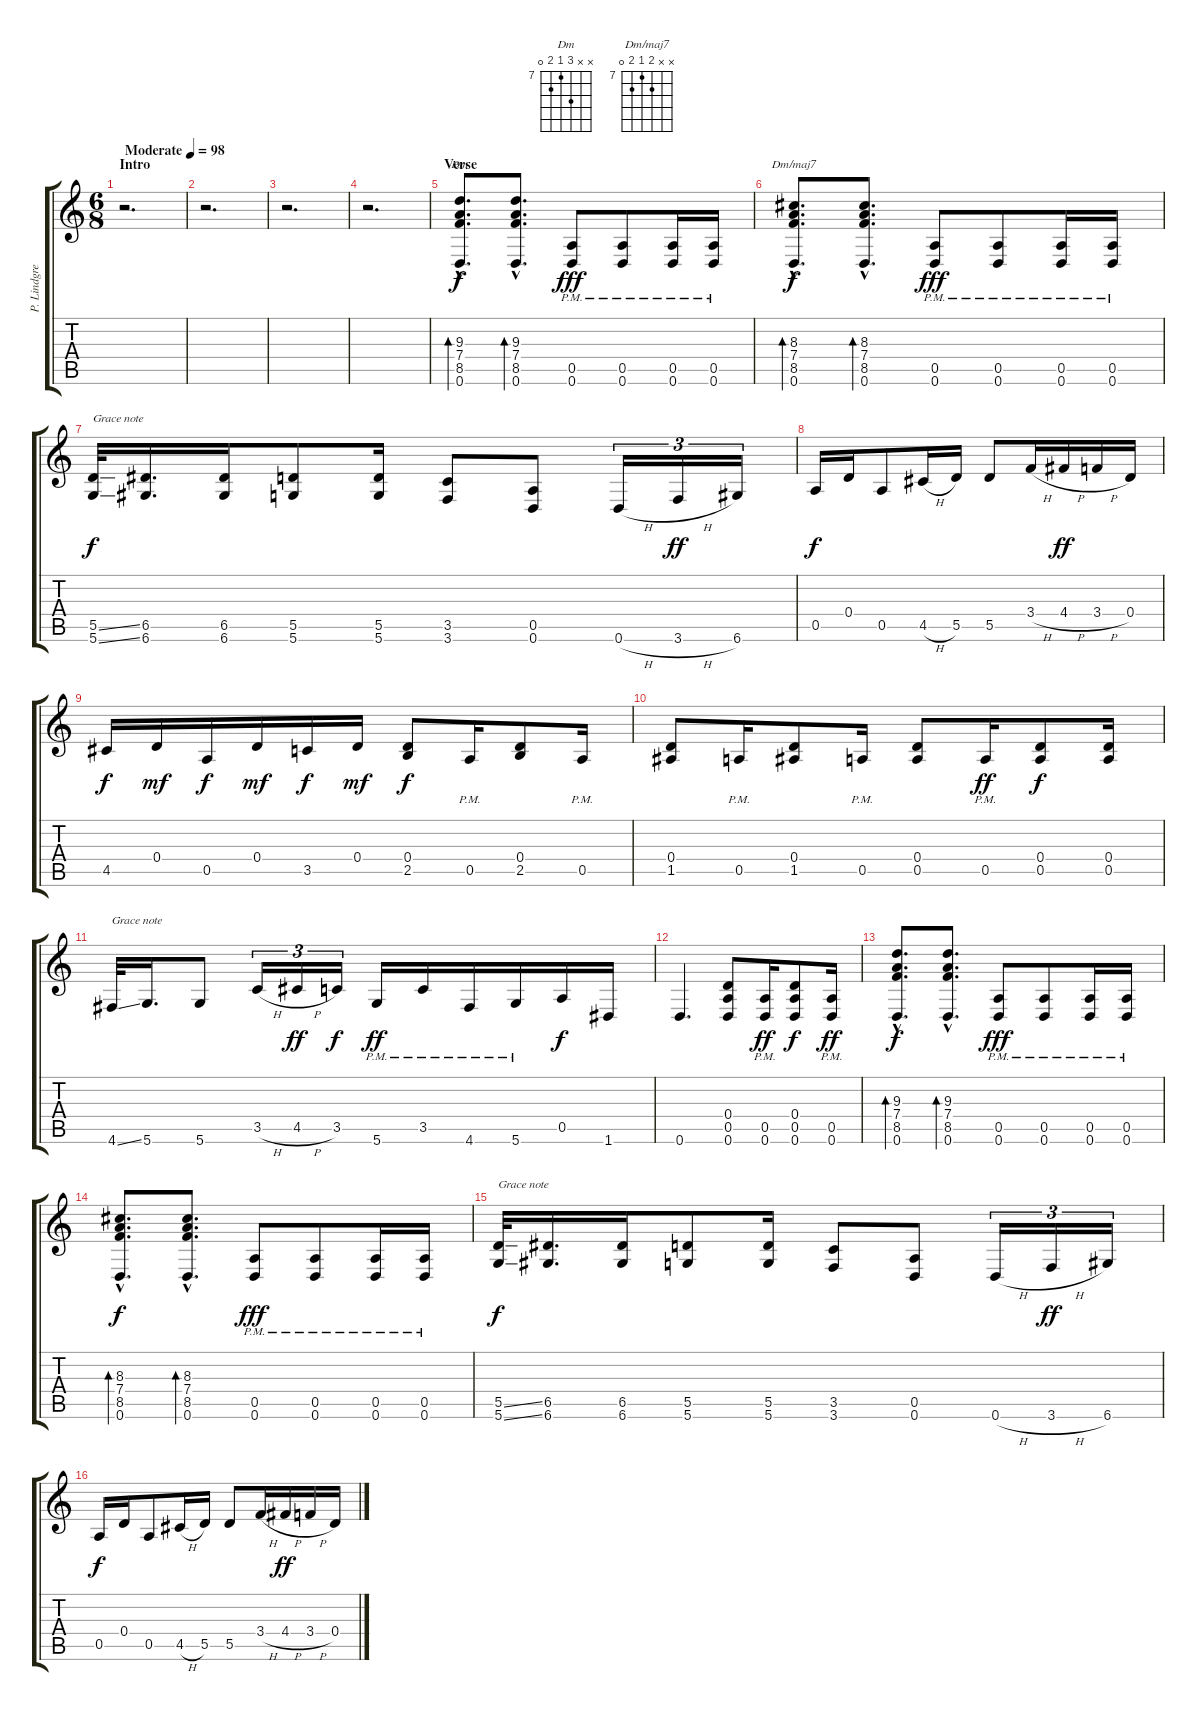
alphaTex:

\track ("P. Lindgren" "P. Lindgre") {instrument distortionguitar}
\staff {score tabs}
\tuning (E4 A3 F3 D3 A2 D2) {hide}
\chord ("Dm" x x 9 7 8 0) {firstfret 7}
\chord ("Dm/maj7" x x 8 7 8 0) {firstfret 7}
\ts (6 8)
\section ("" "Intro")
\tempo (98 "Moderate")
\clef g2
\ks c
r.2{d dy f instrument distortionguitar} |
r.2{d} |
r.2{d} |
r.2{d} |
\section ("" "Verse")
(9.3{hac} 7.4{hac} 8.5{hac} 0.6{hac}).8{d bd 120 ch "Dm"} (9.3{hac} 7.4{hac} 8.5{hac} 0.6{hac}).8{d bd 120} (0.5{pm} 0.6{pm}).8{dy fff} (0.5{pm} 0.6{pm}).8 (0.5{pm} 0.6{pm}).16 (0.5{pm} 0.6{pm}).16 |
(8.3{hac} 7.4{hac} 8.5{hac} 0.6{hac}).8{d bd 120 ch "Dm/maj7" dy f} (8.3{hac} 7.4{hac} 8.5{hac} 0.6{hac}).8{d bd 120} (0.5{pm} 0.6{pm}).8{dy fff} (0.5{pm} 0.6{pm}).8 (0.5{pm} 0.6{pm}).16 (0.5{pm} 0.6{pm}).16 |
(5.5{ss} 5.6{ss}).32{txt "Grace note" dy f} (6.5 6.6).16{d} (6.5 6.6).16 (5.5 5.6).8 (5.5 5.6).16 (3.5 3.6).8 (0.5 0.6).8 0.6{h}.16{tu (3 2)} 3.6{h}.16{tu (3 2) dy ff} 6.6.16{tu (3 2)} |
0.5.16{dy f} 0.4.16 0.5.8 4.5{h}.16 5.5.16 5.5.8 3.4{h}.16 4.4{h}.16{dy ff} 3.4{h}.16 0.4.16 |
4.5.16{dy f} 0.4.16{dy mf} 0.5.16{dy f} 0.4.16{dy mf} 3.5.16{dy f} 0.4.16{dy mf} (0.4 2.5).8{dy f} 0.5{pm}.16 (0.4 2.5).8 0.5{pm}.16 |
(0.4 1.5).8 0.5{pm}.16 (0.4 1.5).8 0.5{pm}.16 (0.4 0.5).8 0.5{pm}.16{dy ff} (0.4 0.5).8{dy f} (0.4 0.5).16 |
4.6{ss}.32{txt "Grace note"} 5.6.16{d} 5.6.8 3.5{h}.16{tu (3 2)} 4.5{h}.16{tu (3 2) dy ff} 3.5.16{tu (3 2) dy f} 5.6{pm}.16{dy ff} 3.5{pm}.16 4.6{pm}.16 5.6{pm}.16 0.5.16{dy f} 1.6.16 |
0.6.4{d} (0.4 0.5 0.6).8 (0.5 0.6{pm}).16{dy ff} (0.4 0.5 0.6).8{dy f} (0.5 0.6{pm}).16{dy ff} |
(9.3{hac} 7.4{hac} 8.5{hac} 0.6{hac}).8{d bd 120 dy f} (9.3{hac} 7.4{hac} 8.5{hac} 0.6{hac}).8{d bd 120} (0.5{pm} 0.6{pm}).8{dy fff} (0.5{pm} 0.6{pm}).8 (0.5{pm} 0.6{pm}).16 (0.5{pm} 0.6{pm}).16 |
(8.3{hac} 7.4{hac} 8.5{hac} 0.6{hac}).8{d bd 120 dy f} (8.3{hac} 7.4{hac} 8.5{hac} 0.6{hac}).8{d bd 120} (0.5{pm} 0.6{pm}).8{dy fff} (0.5{pm} 0.6{pm}).8 (0.5{pm} 0.6{pm}).16 (0.5{pm} 0.6{pm}).16 |
(5.5{ss} 5.6{ss}).32{txt "Grace note" dy f} (6.5 6.6).16{d} (6.5 6.6).16 (5.5 5.6).8 (5.5 5.6).16 (3.5 3.6).8 (0.5 0.6).8 0.6{h}.16{tu (3 2)} 3.6{h}.16{tu (3 2) dy ff} 6.6.16{tu (3 2)} |
0.5.16{dy f} 0.4.16 0.5.8 4.5{h}.16 5.5.16 5.5.8 3.4{h}.16 4.4{h}.16{dy ff} 3.4{h}.16 0.4.16
